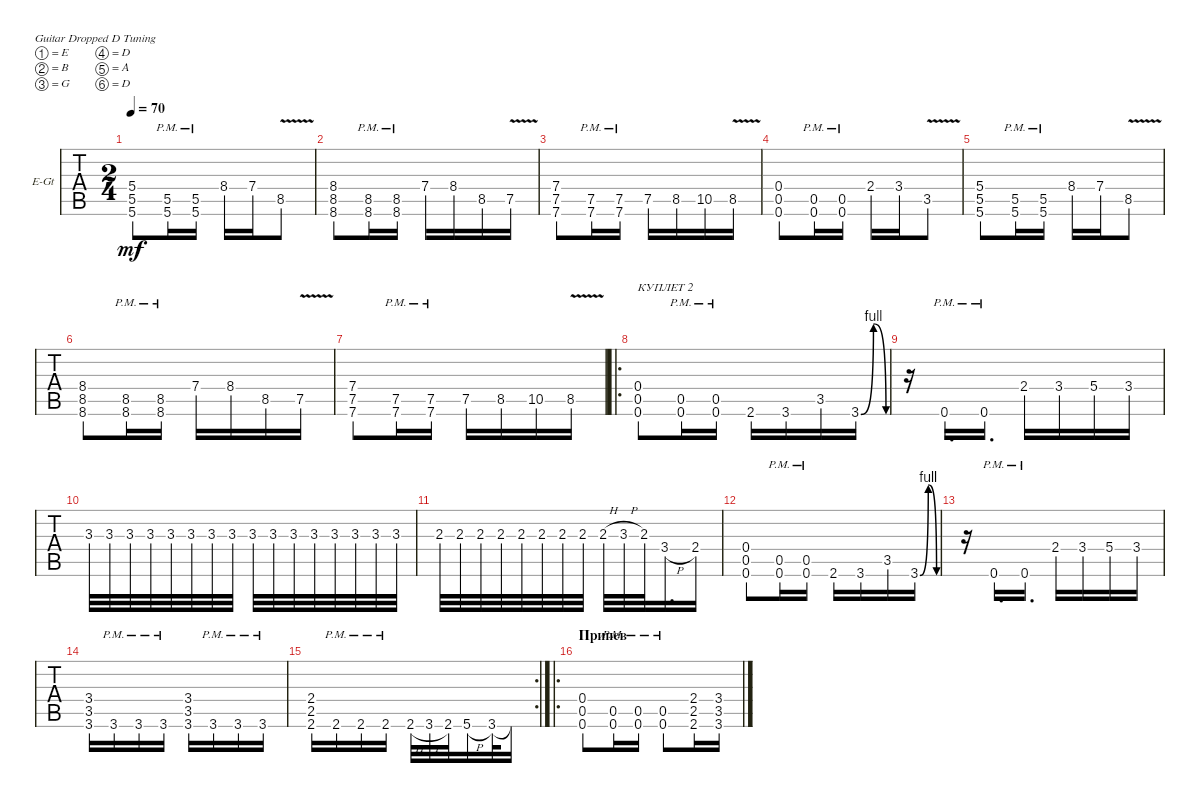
\defaultSystemsLayout 4
\bracketExtendMode groupsimilarinstruments
\firstSystemTrackNameOrientation horizontal
\otherSystemsTrackNameOrientation horizontal
\track ("Guitar Саша" "E-Gt") {instrument distortionguitar}
\staff {tabs}
\tuning (E4 B3 G3 D3 A2 D2)
\ts (2 4)
\tempo 70
\clef g2
\ks c
(5.6 5.5 5.4).8{dy mf} (5.6{pm} 5.5{pm}).16 (5.6{pm} 5.5{pm}).16 8.4.16 7.4.16 8.5{v}.8 |
(8.6 8.5 8.4).8 (8.6{pm} 8.5{pm}).16 (8.6{pm} 8.5{pm}).16 7.4.16 8.4.16 8.5.16 7.5{v}.16 |
(7.6 7.5 7.4).8 (7.6{pm} 7.5{pm}).16 (7.5{pm} 7.6{pm}).16 7.5.16 8.5.16 10.5.16 8.5{v}.16 |
(0.6 0.5 0.4).8 (0.6{pm} 0.5{pm}).16 (0.6{pm} 0.5{pm}).16 2.4.16 3.4.16 3.5{v}.8 |
(5.6 5.5 5.4).8 (5.6{pm} 5.5{pm}).16 (5.6{pm} 5.5{pm}).16 8.4.16 7.4.16 8.5{v}.8 |
(8.6 8.5 8.4).8 (8.6{pm} 8.5{pm}).16 (8.6{pm} 8.5{pm}).16 7.4.16 8.4.16 8.5.16 7.5{v}.16 |
(7.6 7.5 7.4).8 (7.6{pm} 7.5{pm}).16 (7.5{pm} 7.6{pm}).16 7.5.16 8.5.16 10.5.16 8.5{v}.16 |
\ro
(0.6 0.4 0.5).8{txt "КУПЛЕТ 2"} (0.6{pm} 0.5{pm}).16 (0.6{pm} 0.5{pm}).16 2.6.16 3.6.16 3.5.16 3.6{be (bendrelease 0 0 10.2 4 20.4 4 30 0)}.16 |
r.16 0.6{pm}.16{d} 0.6{pm}.16{d} 2.4.16 3.4.16 5.4.16 3.4.16 |
3.3.32 3.3.32 3.3.32 3.3.32 3.3.32 3.3.32 3.3.32 3.3.32 3.3.32 3.3.32 3.3.32 3.3.32 3.3.32 3.3.32 3.3.32 3.3.32 |
2.3.32 2.3.32 2.3.32 2.3.32 2.3.32 2.3.32 2.3.32 2.3.32 2.3{h}.32 3.3{h}.32 2.3.32 3.4{h}.16{d} 2.4.16 |
(0.6 0.4 0.5).8 (0.6{pm} 0.5{pm}).16 (0.6{pm} 0.5{pm}).16 2.6.16 3.6.16 3.5.16 3.6{be (bendrelease 0 0 10.2 4 20.4 4 30 0)}.16 |
r.16 0.6{pm}.16{d} 0.6{pm}.16{d} 2.4.16 3.4.16 5.4.16 3.4.16 |
(3.4 3.5 3.6).16 3.6{pm}.16 3.6{pm}.16 3.6{pm}.16 (3.6 3.5 3.4).16 3.6{pm}.16 3.6{pm}.16 3.6{pm}.16 |
\rc 2
(2.6 2.5 2.4).16 2.6{pm}.16 2.6{pm}.16 2.6{pm}.16 2.6{h}.32 3.6{h}.32 2.6.32 5.6{h}.16 3.6.32 3.6{t}.16 |
\ro
\section ("" "Припев")
(0.6 0.5 0.4).8 (0.6{pm} 0.5{pm}).16 (0.5{pm} 0.6{pm}).16 (0.5{pm} 0.6{pm}).8 (2.6 2.5 2.4).16 (3.5 3.6 3.4).16
